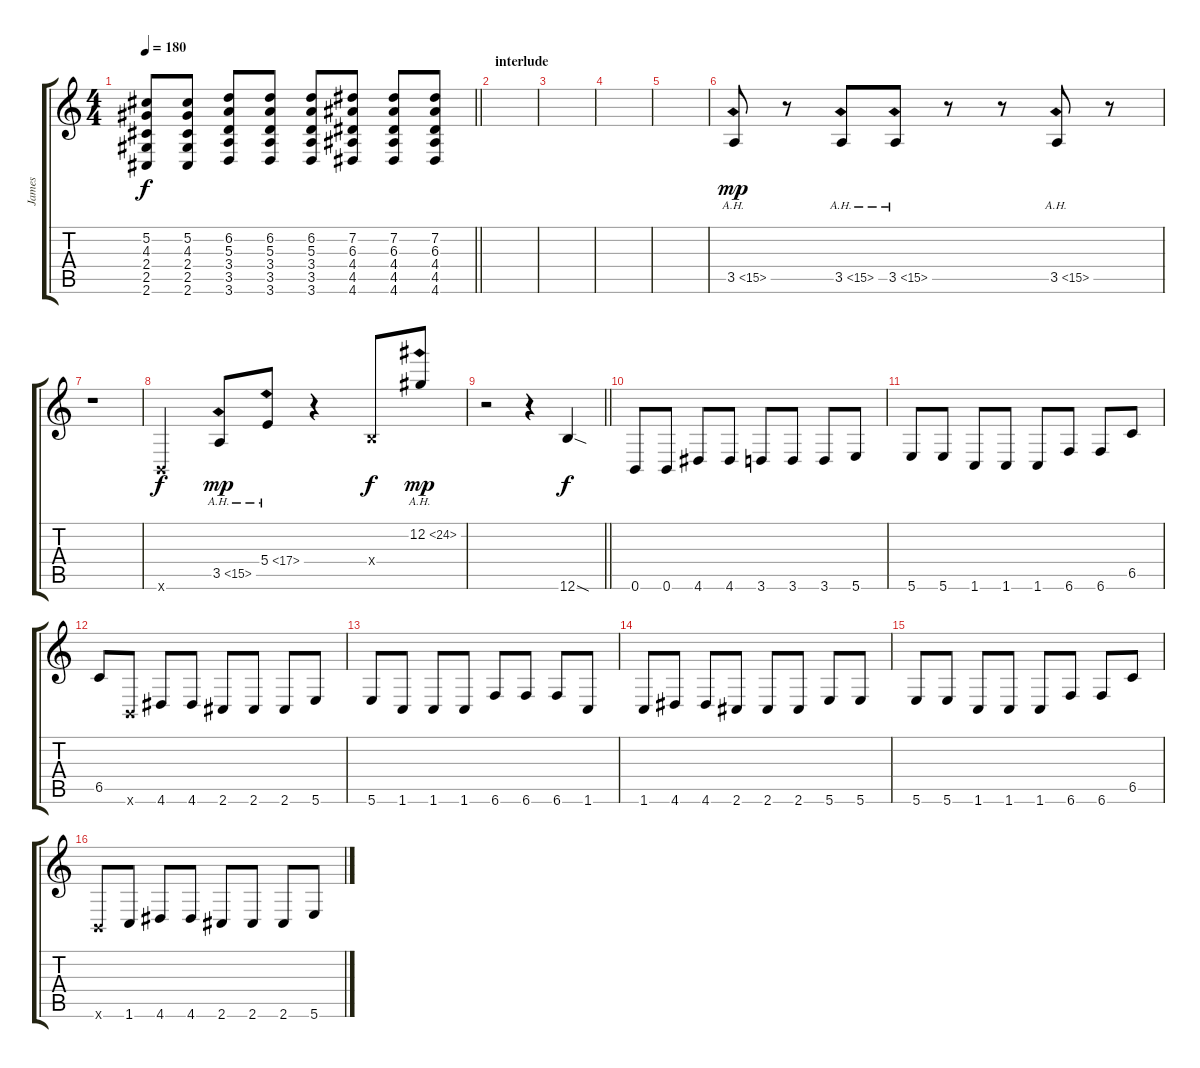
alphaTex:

\track ("James" "James") {instrument distortionguitar}
\staff {score tabs}
\tuning (Db4 Ab3 E3 B2 Gb2 B1) {hide}
\ts (4 4)
\tempo 180
\clef g2
\barLineRight lightlight
\ks c
(5.2 4.3 2.4 2.5 2.6).8{dy f} (5.2 4.3 2.4 2.5 2.6).8 (6.2 5.3 3.4 3.5 3.6).8 (6.2 5.3 3.4 3.5 3.6).8 (6.2 5.3 3.4 3.5 3.6).8 (7.2 6.3 4.4 4.5 4.6).8 (7.2 6.3 4.4 4.5 4.6).8 (7.2 6.3 4.4 4.5 4.6).8 |
\section ("" "interlude")
|
|
|
|
3.5{ah 12}.8{dy mp} r.8 3.5{ah 12}.8 3.5{ah 12}.8 r.8 r.8 3.5{ah 12}.8 r.8 |
r.1 |
0.6{x}.4{dy f} 3.5{ah 12}.8{dy mp} 5.4{ah 12}.8 r.4 0.4{x}.8{dy f} 12.2{ah 12}.8{dy mp} |
\barLineRight lightlight
r.2 r.4 12.6{sod}.4{dy f} |
\section ("" "")
0.6.8 0.6.8 4.6.8 4.6.8 3.6.8 3.6.8 3.6.8 5.6.8 |
5.6.8 5.6.8 1.6.8 1.6.8 1.6.8 6.6.8 6.6.8 6.5.8 |
6.5.8 0.6{x}.8 4.6.8 4.6.8 2.6.8 2.6.8 2.6.8 5.6.8 |
5.6.8 1.6.8 1.6.8 1.6.8 6.6.8 6.6.8 6.6.8 1.6.8 |
1.6.8 4.6.8 4.6.8 2.6.8 2.6.8 2.6.8 5.6.8 5.6.8 |
5.6.8 5.6.8 1.6.8 1.6.8 1.6.8 6.6.8 6.6.8 6.5.8 |
0.6{x}.8 1.6.8 4.6.8 4.6.8 2.6.8 2.6.8 2.6.8 5.6.8
